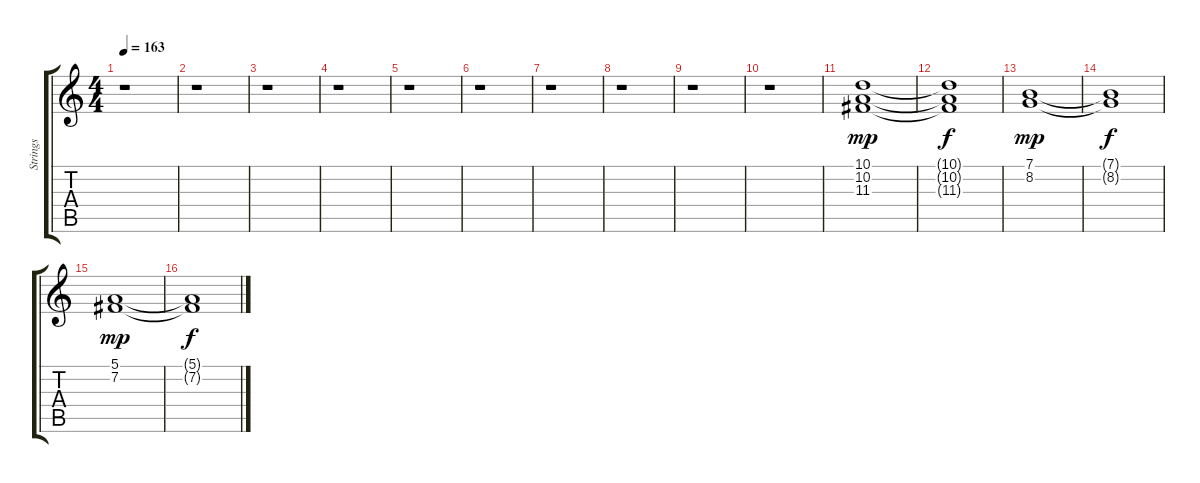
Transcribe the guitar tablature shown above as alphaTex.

\track ("Strings             " "Strings   ") {instrument stringensemble1}
\staff {score tabs}
\tuning (E4 B3 G3 D3 A2 E2) {hide}
\ts (4 4)
\tempo 163
\clef g2
\ks c
r.1{dy mp} |
r.1 |
r.1 |
r.1 |
r.1 |
r.1 |
r.1 |
r.1 |
r.1 |
r.1 |
(10.1 10.2 11.3).1 |
(10.1{t} 10.2{t} 11.3{t}).1{dy f} |
(7.1 8.2).1{dy mp} |
(7.1{t} 8.2{t}).1{dy f} |
(5.1 7.2).1{dy mp} |
(5.1{t} 7.2{t}).1{dy f}
